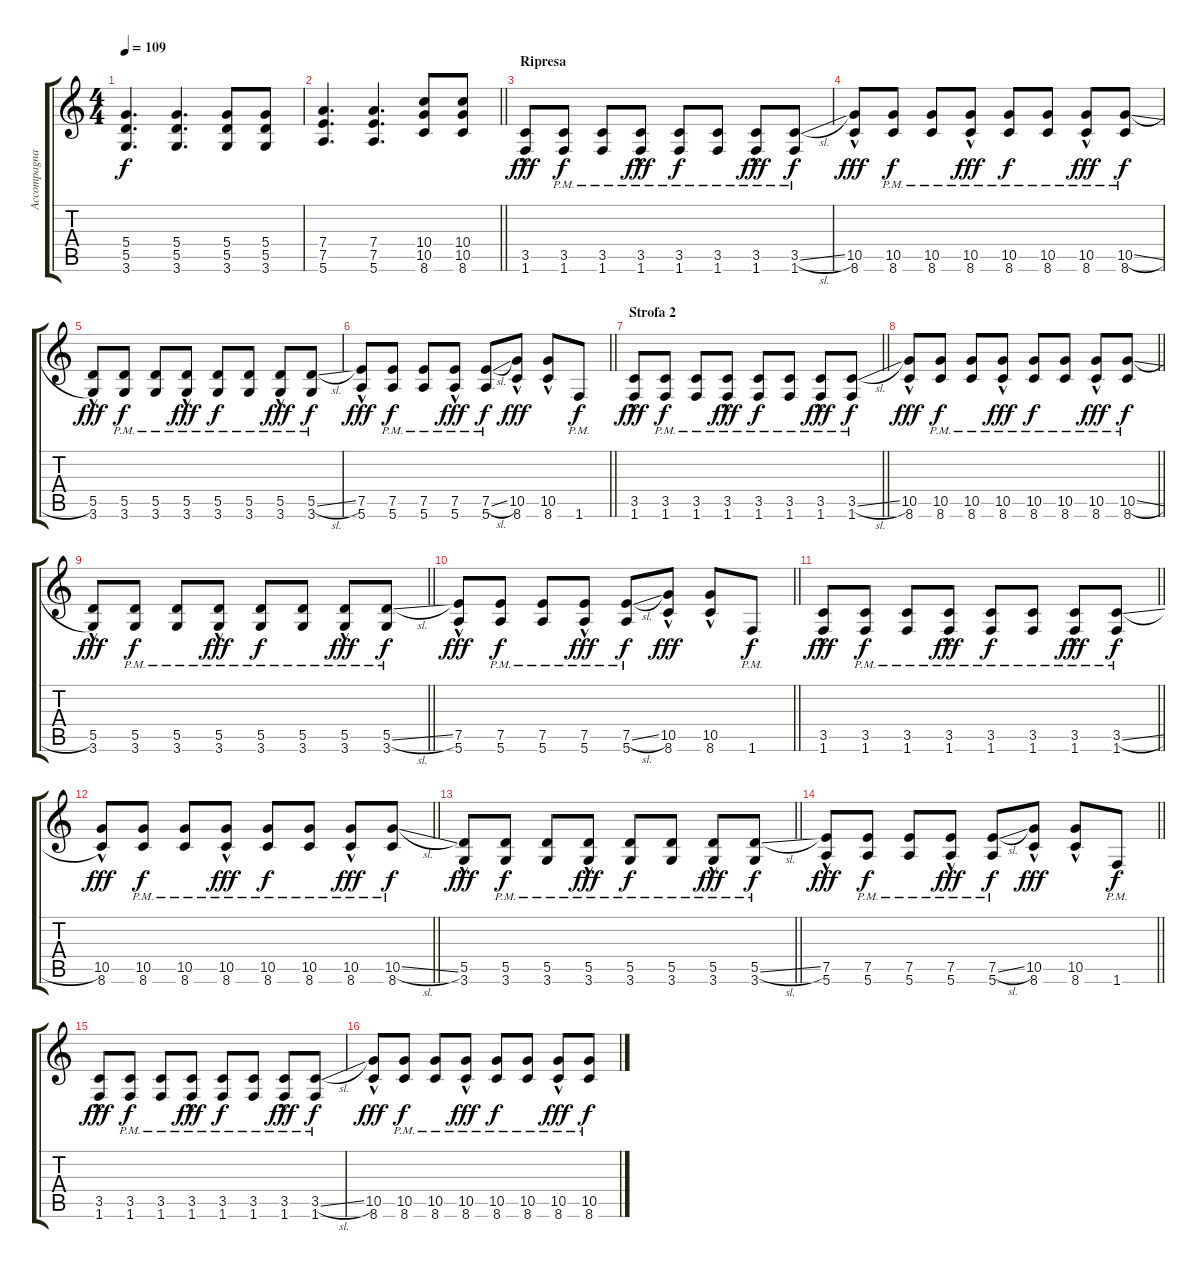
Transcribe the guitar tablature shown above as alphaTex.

\track ("Accompagnamento" "Accompagna") {instrument electricguitarclean}
\staff {score tabs}
\tuning (E4 B3 G3 D3 A2 E2) {hide}
\ts (4 4)
\tempo 109
\clef g2
\ks c
(5.4 5.5 3.6).4{d dy f} (5.4 5.5 3.6).4{d} (5.4 5.5 3.6).8 (5.4 5.5 3.6).8 |
\barLineRight lightlight
(7.4 7.5 5.6).4{d} (7.4 7.5 5.6).4{d} (10.4 10.5 8.6).8 (10.4 10.5 8.6).8 |
\section ("" "Ripresa")
(3.5 1.6{hac}).8{dy fff volume 10 instrument electricguitarclean} (3.5 1.6{pm}).8{dy f} (3.5 1.6{pm}).8 (3.5 1.6{hac pm}).8{dy fff} (3.5 1.6{pm}).8{dy f} (3.5 1.6{pm}).8 (3.5 1.6{hac pm}).8{dy fff} (3.5{sl} 1.6{pm}).8{dy f} |
(10.5 8.6{hac}).8{dy fff} (10.5 8.6{pm}).8{dy f} (10.5 8.6{pm}).8 (10.5 8.6{hac pm}).8{dy fff} (10.5 8.6{pm}).8{dy f} (10.5 8.6{pm}).8 (10.5 8.6{hac pm}).8{dy fff} (10.5{sl} 8.6{pm}).8{dy f} |
(5.5 3.6{hac}).8{dy fff} (5.5 3.6{pm}).8{dy f} (5.5 3.6{pm}).8 (5.5 3.6{hac pm}).8{dy fff} (5.5 3.6{pm}).8{dy f} (5.5 3.6{pm}).8 (5.5 3.6{hac pm}).8{dy fff} (5.5{sl} 3.6{pm}).8{dy f} |
\barLineRight lightlight
(7.5 5.6{hac}).8{dy fff} (7.5 5.6{pm}).8{dy f} (7.5 5.6{pm}).8 (7.5 5.6{hac pm}).8{dy fff} (7.5{sl} 5.6{pm}).8{dy f} (10.5 8.6{hac}).8{dy fff} (10.5 8.6{hac}).8 1.6{pm}.8{dy f} |
\section ("" "Strofa 2")
\barLineRight lightlight
(3.5 1.6{hac}).8{dy fff} (3.5 1.6{pm}).8{dy f} (3.5 1.6{pm}).8 (3.5 1.6{hac pm}).8{dy fff} (3.5 1.6{pm}).8{dy f} (3.5 1.6{pm}).8 (3.5 1.6{hac pm}).8{dy fff} (3.5{sl} 1.6{pm}).8{dy f} |
\barLineRight lightlight
(10.5 8.6{hac}).8{dy fff} (10.5 8.6{pm}).8{dy f} (10.5 8.6{pm}).8 (10.5 8.6{hac pm}).8{dy fff} (10.5 8.6{pm}).8{dy f} (10.5 8.6{pm}).8 (10.5 8.6{hac pm}).8{dy fff} (10.5{sl} 8.6{pm}).8{dy f} |
\barLineRight lightlight
(5.5 3.6{hac}).8{dy fff} (5.5 3.6{pm}).8{dy f} (5.5 3.6{pm}).8 (5.5 3.6{hac pm}).8{dy fff} (5.5 3.6{pm}).8{dy f} (5.5 3.6{pm}).8 (5.5 3.6{hac pm}).8{dy fff} (5.5{sl} 3.6{pm}).8{dy f} |
\barLineRight lightlight
(7.5 5.6{hac}).8{dy fff} (7.5 5.6{pm}).8{dy f} (7.5 5.6{pm}).8 (7.5 5.6{hac pm}).8{dy fff} (7.5{sl} 5.6{pm}).8{dy f} (10.5 8.6{hac}).8{dy fff} (10.5 8.6{hac}).8 1.6{pm}.8{dy f} |
\barLineRight lightlight
(3.5 1.6{hac}).8{dy fff} (3.5 1.6{pm}).8{dy f} (3.5 1.6{pm}).8 (3.5 1.6{hac pm}).8{dy fff} (3.5 1.6{pm}).8{dy f} (3.5 1.6{pm}).8 (3.5 1.6{hac pm}).8{dy fff} (3.5{sl} 1.6{pm}).8{dy f} |
\barLineRight lightlight
(10.5 8.6{hac}).8{dy fff} (10.5 8.6{pm}).8{dy f} (10.5 8.6{pm}).8 (10.5 8.6{hac pm}).8{dy fff} (10.5 8.6{pm}).8{dy f} (10.5 8.6{pm}).8 (10.5 8.6{hac pm}).8{dy fff} (10.5{sl} 8.6{pm}).8{dy f} |
\barLineRight lightlight
(5.5 3.6{hac}).8{dy fff} (5.5 3.6{pm}).8{dy f} (5.5 3.6{pm}).8 (5.5 3.6{hac pm}).8{dy fff} (5.5 3.6{pm}).8{dy f} (5.5 3.6{pm}).8 (5.5 3.6{hac pm}).8{dy fff} (5.5{sl} 3.6{pm}).8{dy f} |
\barLineRight lightlight
(7.5 5.6{hac}).8{dy fff} (7.5 5.6{pm}).8{dy f} (7.5 5.6{pm}).8 (7.5 5.6{hac pm}).8{dy fff} (7.5{sl} 5.6{pm}).8{dy f} (10.5 8.6{hac}).8{dy fff} (10.5 8.6{hac}).8 1.6{pm}.8{dy f} |
(3.5 1.6{hac}).8{dy fff} (3.5 1.6{pm}).8{dy f} (3.5 1.6{pm}).8 (3.5 1.6{hac pm}).8{dy fff} (3.5 1.6{pm}).8{dy f} (3.5 1.6{pm}).8 (3.5 1.6{hac pm}).8{dy fff} (3.5{sl} 1.6{pm}).8{dy f} |
(10.5 8.6{hac}).8{dy fff} (10.5 8.6{pm}).8{dy f} (10.5 8.6{pm}).8 (10.5 8.6{hac pm}).8{dy fff} (10.5 8.6{pm}).8{dy f} (10.5 8.6{pm}).8 (10.5 8.6{hac pm}).8{dy fff} (10.5{sl} 8.6{pm}).8{dy f}
